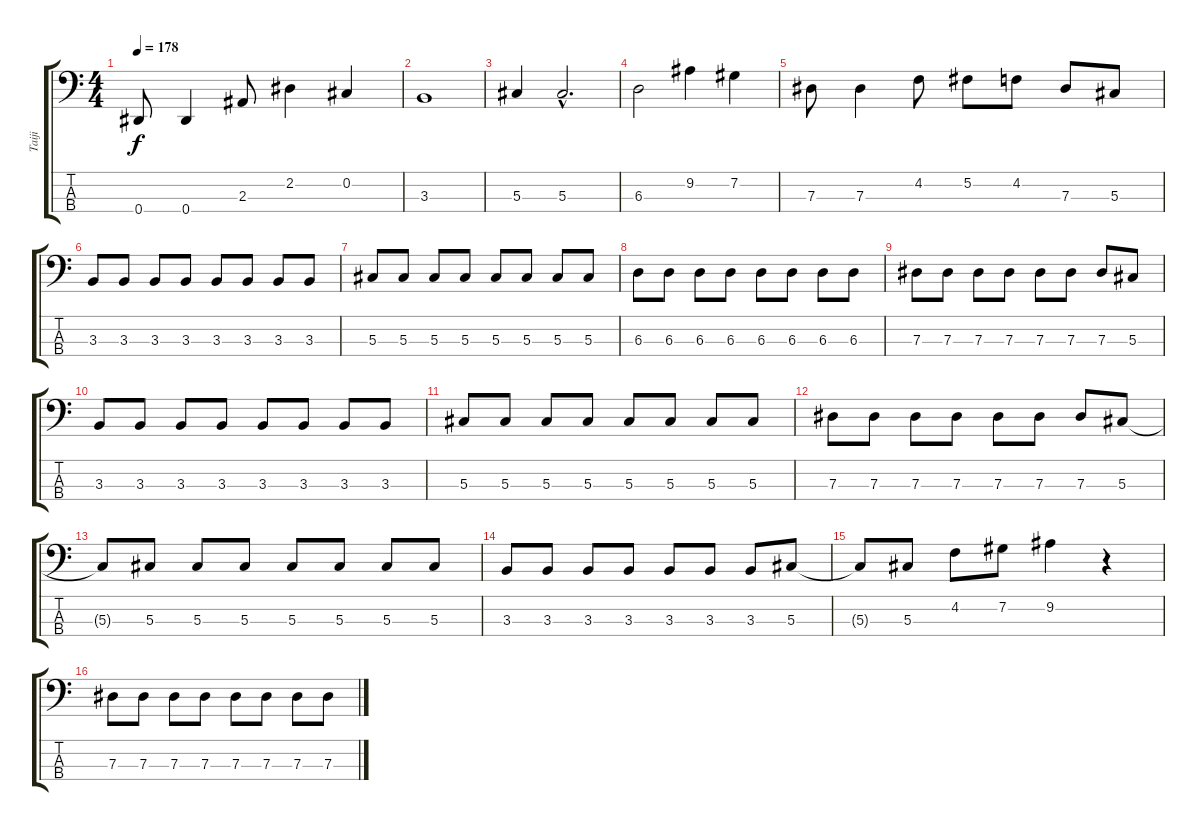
\track ("Taiji" "Taiji") {instrument electricbasspick}
\staff {score tabs}
\tuning (Gb2 Db2 Ab1 Eb1) {hide}
\ts (4 4)
\tempo 178
\clef f4
\ks c
0.4.8{dy f} 0.4.4 2.3.8 2.2.4 0.2.4 |
3.3.1 |
5.3.4 5.3{hac}.2{d} |
6.3.2 9.2.4 7.2.4 |
7.3.8 7.3.4 4.2.8 5.2.8 4.2.8 7.3.8 5.3.8 |
3.3.8 3.3.8 3.3.8 3.3.8 3.3.8 3.3.8 3.3.8 3.3.8 |
5.3.8 5.3.8 5.3.8 5.3.8 5.3.8 5.3.8 5.3.8 5.3.8 |
6.3.8 6.3.8 6.3.8 6.3.8 6.3.8 6.3.8 6.3.8 6.3.8 |
7.3.8 7.3.8 7.3.8 7.3.8 7.3.8 7.3.8 7.3.8 5.3.8 |
3.3.8 3.3.8 3.3.8 3.3.8 3.3.8 3.3.8 3.3.8 3.3.8 |
5.3.8 5.3.8 5.3.8 5.3.8 5.3.8 5.3.8 5.3.8 5.3.8 |
7.3.8 7.3.8 7.3.8 7.3.8 7.3.8 7.3.8 7.3.8 5.3.8 |
5.3{t}.8 5.3.8 5.3.8 5.3.8 5.3.8 5.3.8 5.3.8 5.3.8 |
3.3.8 3.3.8 3.3.8 3.3.8 3.3.8 3.3.8 3.3.8 5.3.8 |
5.3{t}.8 5.3.8 4.2.8 7.2.8 9.2.4 r.4 |
7.3.8 7.3.8 7.3.8 7.3.8 7.3.8 7.3.8 7.3.8 7.3.8
